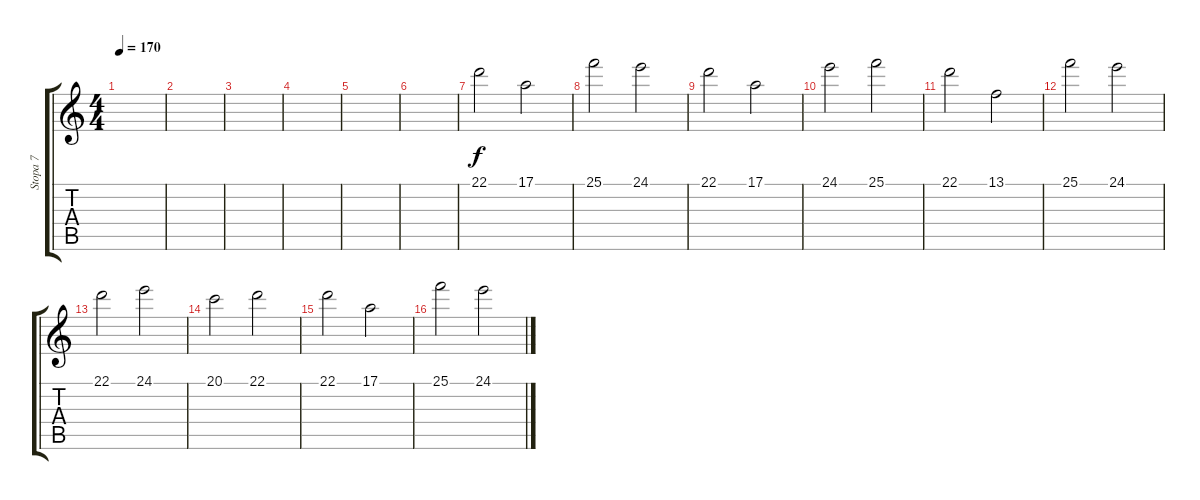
\track ("Stopa 7" "Stopa 7") {instrument glockenspiel}
\staff {score tabs}
\tuning (E4 B3 G3 D3 A2 E2) {hide}
\ts (4 4)
\tempo 170
\clef g2
\ks c
|
|
|
|
|
|
22.1.2 17.1.2 |
25.1.2 24.1.2 |
22.1.2 17.1.2 |
24.1.2 25.1.2 |
22.1.2 13.1.2 |
25.1.2 24.1.2 |
22.1.2 24.1.2 |
20.1.2 22.1.2 |
22.1.2 17.1.2 |
25.1.2 24.1.2
